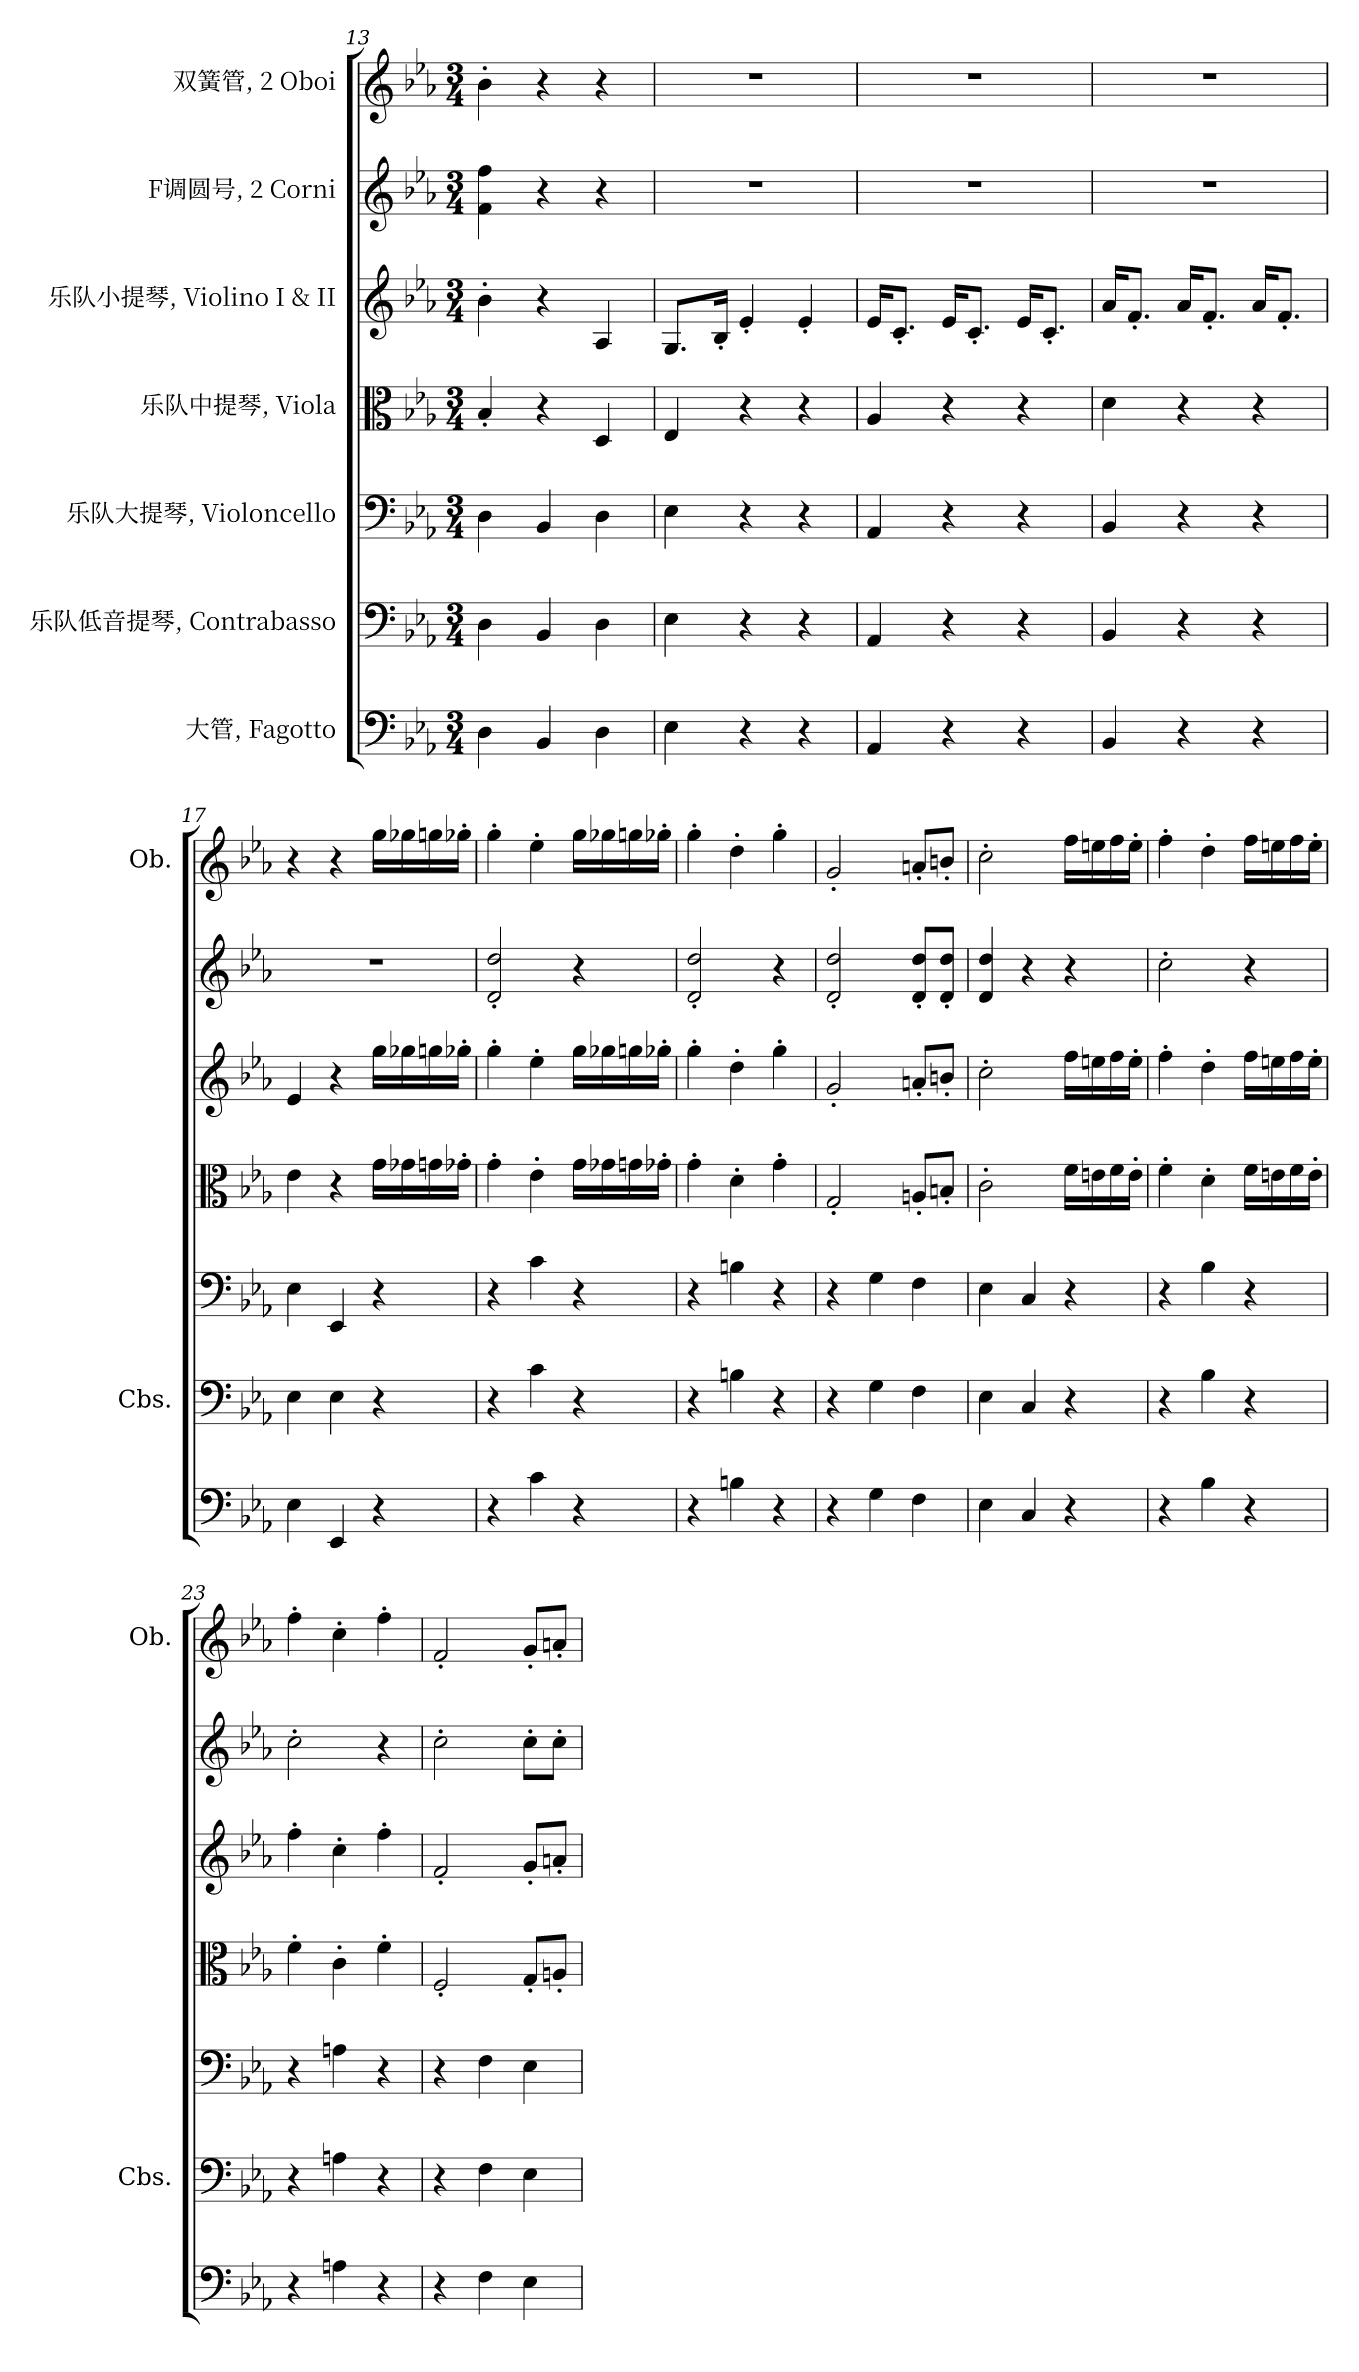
**kern	**kern	**kern	**kern	**kern	**kern	**kern
*part7	*part6	*part5	*part4	*part3	*part2	*part1
*staff7	*staff6	*staff5	*staff4	*staff3	*staff2	*staff1
*I"大管, Fagotto	*I"乐队低音提琴, Contrabasso	*I"乐队大提琴, Violoncello	*I"乐队中提琴, Viola	*I"乐队小提琴, Violino I &amp; II	*I"F调圆号, 2 Corni	*I"双簧管, 2 Oboi
*	*I'Cbs.	*	*	*	*	*I'Ob.
*clefF4	*clefF4	*clefF4	*clefC3	*clefG2	*clefG2	*clefG2
*	*ITrd7c12	*	*	*	*ITrd4c7	*
*k[b-e-a-]	*k[b-e-a-]	*k[b-e-a-]	*k[b-e-a-]	*k[b-e-a-]	*k[b-e-a-d-]	*k[b-e-a-]
*M3/4	*M3/4	*M3/4	*M3/4	*M3/4	*M3/4	*M3/4
=13	=13	=13	=13	=13	=13	=13
4D\	4DD\	4D\	4B-'/	4b-'\	4B-\ 4b-\	4b-'\
4BB-/	4BBB-/	4BB-/	4r	4r	4r	4r
4D\	4DD\	4D\	4D/	4A-/	4r	4r
=14	=14	=14	=14	=14	=14	=14
4E-\	4EE-\	4E-\	4E-/	8.G/L	2.r	2.r
.	.	.	.	16B-'/Jk	.	.
4r	4r	4r	4r	4e-'/	.	.
4r	4r	4r	4r	4e-'/	.	.
=15	=15	=15	=15	=15	=15	=15
4AA-/	4AAA-/	4AA-/	4A-/	16e-/KL	2.r	2.r
.	.	.	.	8.c'/J	.	.
4r	4r	4r	4r	16e-/KL	.	.
.	.	.	.	8.c'/J	.	.
4r	4r	4r	4r	16e-/KL	.	.
.	.	.	.	8.c'/J	.	.
=16	=16	=16	=16	=16	=16	=16
4BB-/	4BBB-/	4BB-/	4d\	16a-/KL	2.r	2.r
.	.	.	.	8.f'/J	.	.
4r	4r	4r	4r	16a-/KL	.	.
.	.	.	.	8.f'/J	.	.
4r	4r	4r	4r	16a-/KL	.	.
.	.	.	.	8.f'/J	.	.
=17	=17	=17	=17	=17	=17	=17
4E-\	4EE-\	4E-\	4e-\	4e-/	2.r	4r
4EE-/	4EE-\	4EE-/	4r	4r	.	4r
4r	4r	4r	16g\LL	16gg\LL	.	16gg\LL
.	.	.	16g-X\	16gg-X\	.	16gg-X\
.	.	.	16gn\	16ggn\	.	16ggn\
.	.	.	16g-X'\JJ	16gg-X'\JJ	.	16gg-X'\JJ
!!LO:PB:g=z
=18	=18	=18	=18	=18	=18	=18
4r	4r	4r	4g'\	4gg'\	2G/' 2g/'	4gg'\
4c\	4C\	4c\	4e-'\	4ee-'\	.	4ee-'\
4r	4r	4r	16g\LL	16gg\LL	4r	16gg\LL
.	.	.	16g-X\	16gg-X\	.	16gg-X\
.	.	.	16gn\	16ggn\	.	16ggn\
.	.	.	16g-X'\JJ	16gg-X'\JJ	.	16gg-X'\JJ
=19	=19	=19	=19	=19	=19	=19
4r	4r	4r	4g'\	4gg'\	2G/' 2g/'	4gg'\
4Bn\	4BBn\	4Bn\	4d'\	4dd'\	.	4dd'\
4r	4r	4r	4g'\	4gg'\	4r	4gg'\
=20	=20	=20	=20	=20	=20	=20
4r	4r	4r	2G'/	2g'/	2G/' 2g/'	2g'/
4G\	4GG\	4G\	.	.	.	.
4F\	4FF\	4F\	8An'/L	8an'/L	8G/' 8g/'L	8an'/L
.	.	.	8Bn'/J	8bn'/J	8G/' 8g/'J	8bn'/J
=21	=21	=21	=21	=21	=21	=21
4E-\	4EE-\	4E-\	2c'\	2cc'\	4G/ 4g/	2cc'\
4C/	4CC/	4C/	.	.	4r	.
4r	4r	4r	16f\LL	16ff\LL	4r	16ff\LL
.	.	.	16en\	16een\	.	16een\
.	.	.	16f\	16ff\	.	16ff\
.	.	.	16e'\JJ	16ee'\JJ	.	16ee'\JJ
=22	=22	=22	=22	=22	=22	=22
4r	4r	4r	4f'\	4ff'\	2f'\	4ff'\
4B-\	4BB-\	4B-\	4d'\	4dd'\	.	4dd'\
4r	4r	4r	16f\LL	16ff\LL	4r	16ff\LL
.	.	.	16en\	16een\	.	16een\
.	.	.	16f\	16ff\	.	16ff\
.	.	.	16e'\JJ	16ee'\JJ	.	16ee'\JJ
=23	=23	=23	=23	=23	=23	=23
4r	4r	4r	4f'\	4ff'\	2f'\	4ff'\
4An\	4AAn\	4An\	4c'\	4cc'\	.	4cc'\
4r	4r	4r	4f'\	4ff'\	4r	4ff'\
!!LO:PB:g=z
=24	=24	=24	=24	=24	=24	=24
4r	4r	4r	2F'/	2f'/	2f'\	2f'/
4F\	4FF\	4F\	.	.	.	.
4E-\	4EE-\	4E-\	8G'/L	8g'/L	8f'\L	8g'/L
.	.	.	8An'/J	8an'/J	8f'\J	8an'/J
=	=	=	=	=	=	=
*-	*-	*-	*-	*-	*-	*-
